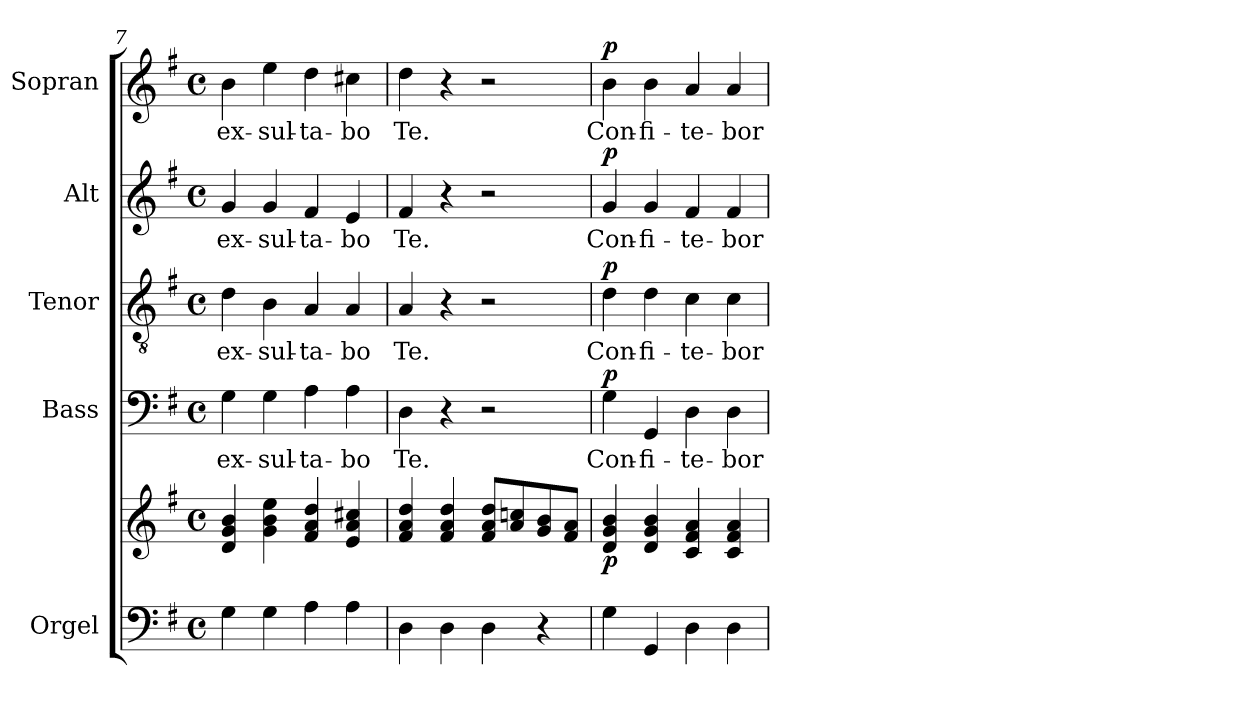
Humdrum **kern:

**kern	**kern	**dynam	**kern	**text	**dynam	**kern	**text	**dynam	**kern	**text	**dynam	**kern	**text	**dynam
*part5	*part5	*part5	*part4	*part4	*part4	*part3	*part3	*part3	*part2	*part2	*part2	*part1	*part1	*part1
*staff6	*staff5	*staff5/6	*staff4	*staff4	*staff4	*staff3	*staff3	*staff3	*staff2	*staff2	*staff2	*staff1	*staff1	*staff1
*I"Orgel	*	*	*I"Bass	*	*	*I"Tenor	*	*	*I"Alt	*	*	*I"Sopran	*	*
*I'Org.	*	*	*I'B	*	*	*I'T	*	*	*I'A	*	*	*I'S	*	*
*clefF4	*clefG2	*	*clefF4	*	*	*clefGv2	*	*	*clefG2	*	*	*clefG2	*	*
*k[f#]	*k[f#]	*	*k[f#]	*	*	*k[f#]	*	*	*k[f#]	*	*	*k[f#]	*	*
*G:	*G:	*	*G:	*	*	*G:	*	*	*G:	*	*	*G:	*	*
*M4/4	*M4/4	*	*M4/4	*	*	*M4/4	*	*	*M4/4	*	*	*M4/4	*	*
*met(c)	*met(c)	*	*met(c)	*	*	*met(c)	*	*	*met(c)	*	*	*met(c)	*	*
=7	=7	=7	=7	=7	=7	=7	=7	=7	=7	=7	=7	=7	=7	=7
!	!	!	!	!LO:LY:b	!	!	!LO:LY:b	!	!	!LO:LY:b	!	!	!LO:LY:b	!
4G\	4d/ 4g/ 4b/	.	4G\	ex-	.	4d\	ex-	.	4g/	ex-	.	4b\	ex-	.
!	!	!	!	!LO:LY:b	!	!	!LO:LY:b	!	!	!LO:LY:b	!	!	!LO:LY:b	!
4G\	4g\ 4b\ 4ee\	.	4G\	-sul-	.	4B\	-sul-	.	4g/	-sul-	.	4ee\	-sul-	.
!	!	!	!	!LO:LY:b	!	!	!LO:LY:b	!	!	!LO:LY:b	!	!	!LO:LY:b	!
4A\	4f#/ 4a/ 4dd/	.	4A\	-ta-	.	4A/	-ta-	.	4f#/	-ta-	.	4dd\	-ta-	.
!	!	!	!	!LO:LY:b	!	!	!LO:LY:b	!	!	!LO:LY:b	!	!	!LO:LY:b	!
4A\	4e/ 4a/ 4cc#X/	.	4A\	-bo	.	4A/	-bo	.	4e/	-bo	.	4cc#X\	-bo	.
=8	=8	=8	=8	=8	=8	=8	=8	=8	=8	=8	=8	=8	=8	=8
!	!	!	!	!LO:LY:b	!	!	!LO:LY:b	!	!	!LO:LY:b	!	!	!LO:LY:b	!
4D\	4f#/ 4a/ 4dd/	.	4D\	Te.	.	4A/	Te.	.	4f#/	Te.	.	4dd\	Te.	.
4D\	4f#/ 4a/ 4dd/	.	4r	.	.	4r	.	.	4r	.	.	4r	.	.
4D\	8f#/ 8a/ 8dd/L	.	2r	.	.	2r	.	.	2r	.	.	2r	.	.
.	8a/ 8ccn/	.	.	.	.	.	.	.	.	.	.	.	.	.
4r	8g/ 8b/	.	.	.	.	.	.	.	.	.	.	.	.	.
.	8f#/ 8a/J	.	.	.	.	.	.	.	.	.	.	.	.	.
!!LO:PB:g=z
=9	=9	=9	=9	=9	=9	=9	=9	=9	=9	=9	=9	=9	=9	=9
!	!	!LO:DY:b	!	!LO:LY:b	!LO:DY:a	!	!LO:LY:b	!LO:DY:a	!	!LO:LY:b	!LO:DY:a	!	!LO:LY:b	!LO:DY:a
4G\	4d/ 4g/ 4b/	p	4G\	Con-	p	4d\	Con-	p	4g/	Con-	p	4b\	Con-	p
!	!	!	!	!LO:LY:b	!	!	!LO:LY:b	!	!	!LO:LY:b	!	!	!LO:LY:b	!
4GG/	4d/ 4g/ 4b/	.	4GG/	-fi-	.	4d\	-fi-	.	4g/	-fi-	.	4b\	-fi-	.
!	!	!	!	!LO:LY:b	!	!	!LO:LY:b	!	!	!LO:LY:b	!	!	!LO:LY:b	!
4D\	4c/ 4f#/ 4a/	.	4D\	-te-	.	4c\	-te-	.	4f#/	-te-	.	4a/	-te-	.
!	!	!	!	!LO:LY:b	!	!	!LO:LY:b	!	!	!LO:LY:b	!	!	!LO:LY:b	!
4D\	4c/ 4f#/ 4a/	.	4D\	-bor	.	4c\	-bor	.	4f#/	-bor	.	4a/	-bor	.
=	=	=	=	=	=	=	=	=	=	=	=	=	=	=
*-	*-	*-	*-	*-	*-	*-	*-	*-	*-	*-	*-	*-	*-	*-
